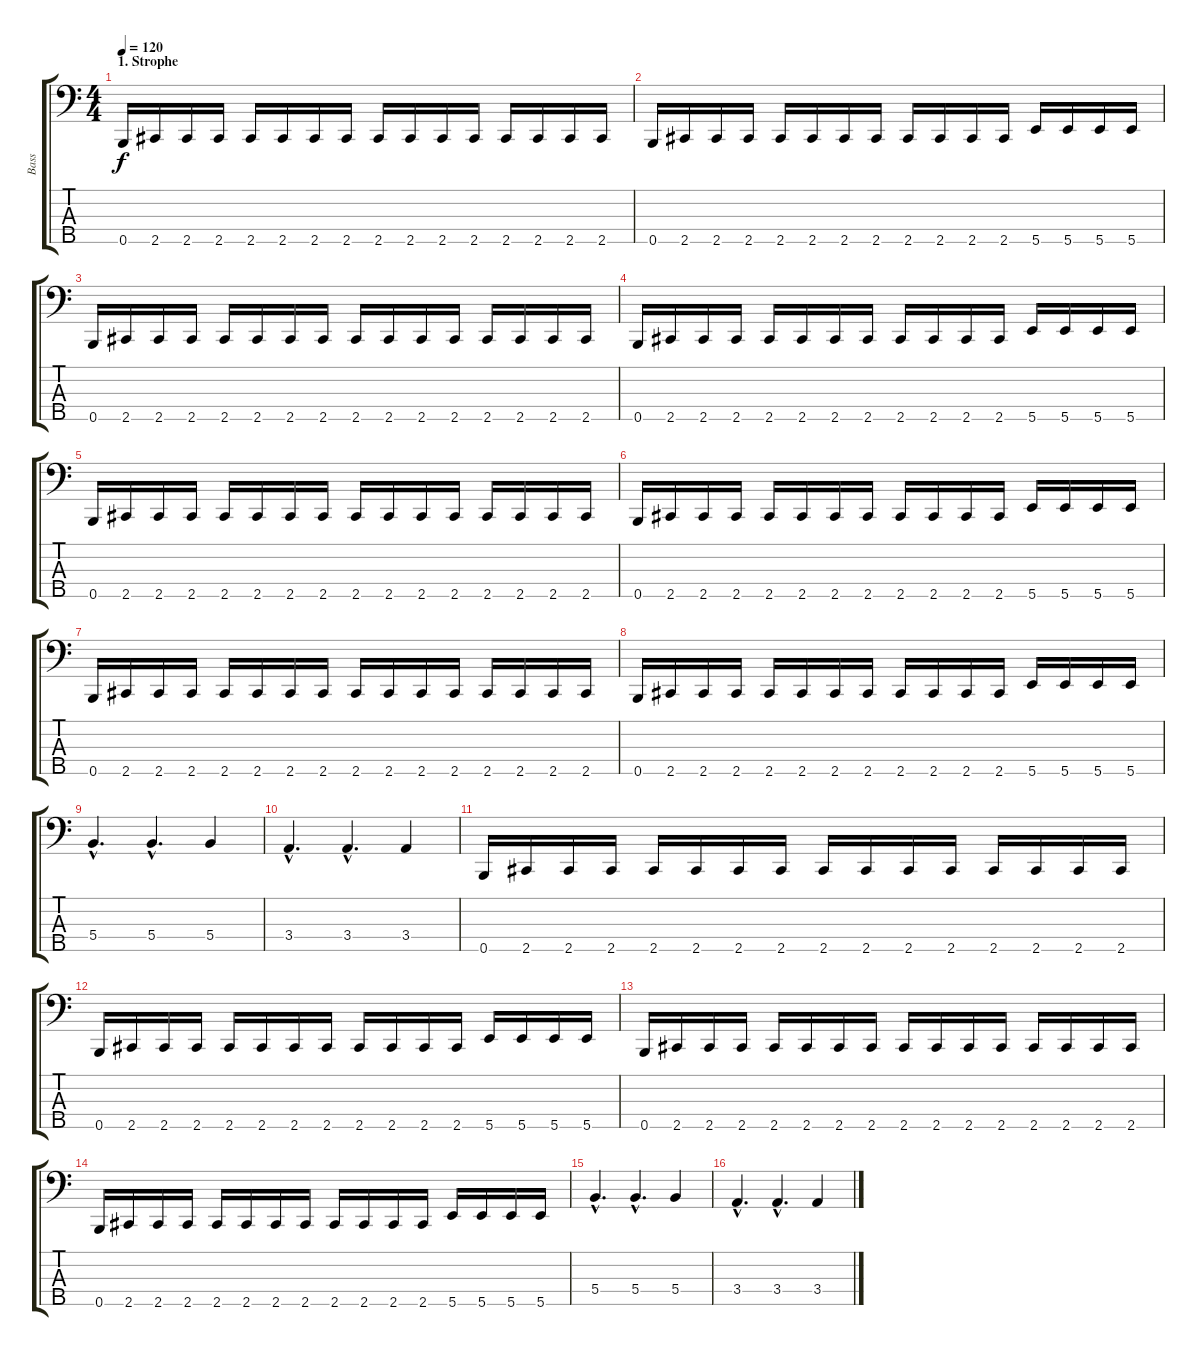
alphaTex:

\track ("Bass" "Bass") {instrument electricbassfinger}
\staff {score tabs}
\tuning (A2 E2 B1 Gb1 B0) {hide}
\ts (4 4)
\section ("" "1. Strophe")
\tempo 120
\clef f4
\ks c
0.5.16{dy f} 2.5.16 2.5.16 2.5.16 2.5.16 2.5.16 2.5.16 2.5.16 2.5.16 2.5.16 2.5.16 2.5.16 2.5.16 2.5.16 2.5.16 2.5.16 |
0.5.16 2.5.16 2.5.16 2.5.16 2.5.16 2.5.16 2.5.16 2.5.16 2.5.16 2.5.16 2.5.16 2.5.16 5.5.16 5.5.16 5.5.16 5.5.16 |
0.5.16 2.5.16 2.5.16 2.5.16 2.5.16 2.5.16 2.5.16 2.5.16 2.5.16 2.5.16 2.5.16 2.5.16 2.5.16 2.5.16 2.5.16 2.5.16 |
0.5.16 2.5.16 2.5.16 2.5.16 2.5.16 2.5.16 2.5.16 2.5.16 2.5.16 2.5.16 2.5.16 2.5.16 5.5.16 5.5.16 5.5.16 5.5.16 |
0.5.16 2.5.16 2.5.16 2.5.16 2.5.16 2.5.16 2.5.16 2.5.16 2.5.16 2.5.16 2.5.16 2.5.16 2.5.16 2.5.16 2.5.16 2.5.16 |
0.5.16 2.5.16 2.5.16 2.5.16 2.5.16 2.5.16 2.5.16 2.5.16 2.5.16 2.5.16 2.5.16 2.5.16 5.5.16 5.5.16 5.5.16 5.5.16 |
0.5.16 2.5.16 2.5.16 2.5.16 2.5.16 2.5.16 2.5.16 2.5.16 2.5.16 2.5.16 2.5.16 2.5.16 2.5.16 2.5.16 2.5.16 2.5.16 |
0.5.16 2.5.16 2.5.16 2.5.16 2.5.16 2.5.16 2.5.16 2.5.16 2.5.16 2.5.16 2.5.16 2.5.16 5.5.16 5.5.16 5.5.16 5.5.16 |
5.4{hac}.4{d} 5.4{hac}.4{d} 5.4.4 |
3.4{hac}.4{d} 3.4{hac}.4{d} 3.4.4 |
0.5.16 2.5.16 2.5.16 2.5.16 2.5.16 2.5.16 2.5.16 2.5.16 2.5.16 2.5.16 2.5.16 2.5.16 2.5.16 2.5.16 2.5.16 2.5.16 |
0.5.16 2.5.16 2.5.16 2.5.16 2.5.16 2.5.16 2.5.16 2.5.16 2.5.16 2.5.16 2.5.16 2.5.16 5.5.16 5.5.16 5.5.16 5.5.16 |
0.5.16 2.5.16 2.5.16 2.5.16 2.5.16 2.5.16 2.5.16 2.5.16 2.5.16 2.5.16 2.5.16 2.5.16 2.5.16 2.5.16 2.5.16 2.5.16 |
0.5.16 2.5.16 2.5.16 2.5.16 2.5.16 2.5.16 2.5.16 2.5.16 2.5.16 2.5.16 2.5.16 2.5.16 5.5.16 5.5.16 5.5.16 5.5.16 |
5.4{hac}.4{d} 5.4{hac}.4{d} 5.4.4 |
3.4{hac}.4{d} 3.4{hac}.4{d} 3.4.4
